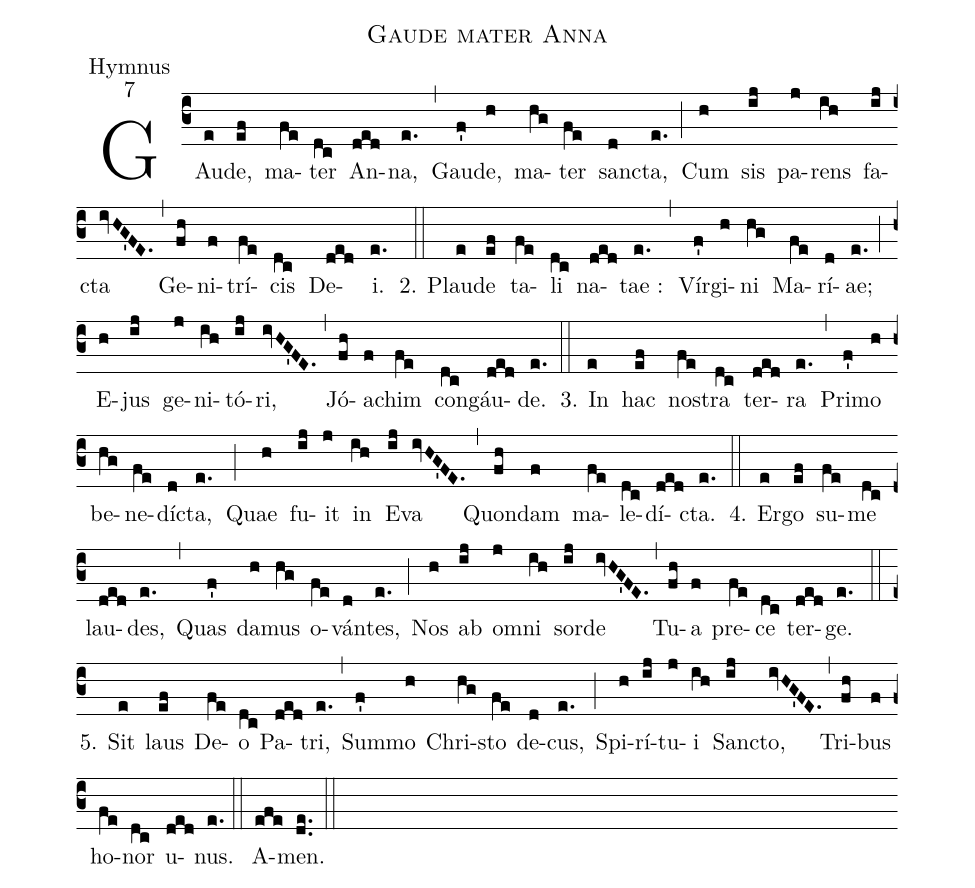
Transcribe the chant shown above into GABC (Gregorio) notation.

name:Gaude mater Anna;
office-part:Hymnus;
mode:7;
%%
(c3) GAu(e)de,(ef) ma(fe)ter(dc) An(ded)na,(e.) (,) Gau(f')de,(h) ma(hg)ter(fe) san(d)cta,(e.) (;) Cum(h) sis(ij) pa(j)rens(ih) fa(ij)cta(ivHG'FE.) (,) Ge(fh)ni(f)trí(fe)cis(dc) De(ded)i.(e.) (::)
2. Plau(e)de(ef) ta(fe)li(dc) na(ded)tae :(e.) (,) Vír(f')gi(h)ni(hg) Ma(fe)rí(d)ae;(e.) (;) E(h)jus(ij) ge(j)ni(ih)tó(ij)ri,(ivHG'FE.) (,) Jó(fh)a(f)chim(fe) con(dc)gáu(ded)de.(e.) (::)
3. In(e) hac(ef) no(fe)stra(dc) ter(ded)ra(e.) (,) Pri(f')mo(h) be(hg)ne(fe)dí(d)cta,(e.) (;) Quae(h) fu(ij)it(j) in(ih) E(ij)va(ivHG'FE.) (,) Quon(fh)dam(f) ma(fe)le(dc)dí(ded)cta.(e.) (::)
4. Er(e)go(ef) su(fe)me(dc) lau(ded)des,(e.) (,) Quas(f') da(h)mus(hg) o(fe)ván(d)tes,(e.) (;) Nos(h) ab(ij) o(j)mni(ih) sor(ij)de(ivHG'FE.) (,) Tu(fh)a(f) pre(fe)ce(dc) ter(ded)ge.(e.) (::)
5. Sit(e) laus(ef) De(fe)o(dc) Pa(ded)tri,(e.) (,) Sum(f')mo(h) Chri(hg)sto(fe) de(d)cus,(e.) (;) Spi(h)rí(ij)tu(j)i(ih) San(ij)cto,(ivHG'FE.) (,) Tri(fh)bus(f) ho(fe)nor(dc) u(ded)nus.(e.) (::)
A(efe)men.(de..) (::)
